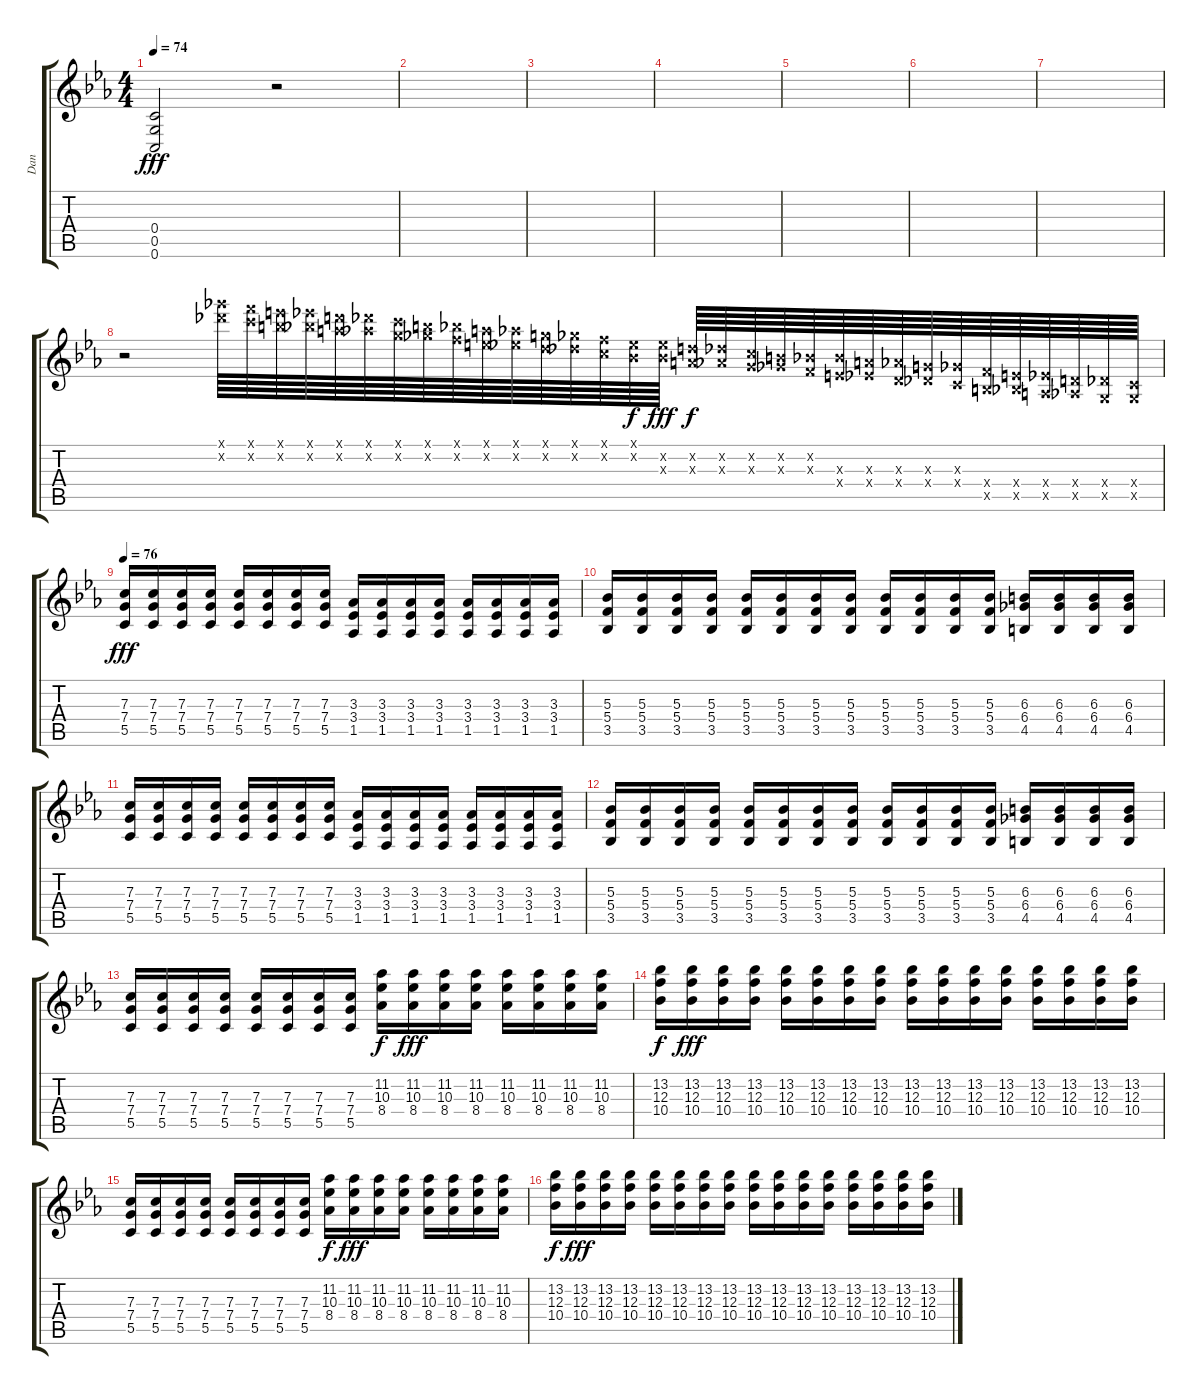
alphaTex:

\track ("Dan" "Dan") {instrument overdrivenguitar}
\staff {score tabs}
\tuning (D4 A3 F3 C3 G2 C2) {hide}
\ts (4 4)
\tempo 74
\clef g2
\ks cminor
(0.4 0.5 0.6).2{dy fff volume 0} r.2 |
|
|
|
|
|
|
r.2 (16.1{x} 16.2{x}).64{volume 16} (15.1{x} 15.2{x}).64 (14.1{x} 14.2{x}).64 (13.1{x} 13.2{x}).64 (12.1{x} 12.2{x}).64 (11.1{x} 11.2{x}).64 (10.1{x} 10.2{x}).64 (9.1{x} 9.2{x}).64 (8.1{x} 8.2{x}).64 (7.1{x} 7.2{x}).64 (6.1{x} 6.2{x}).64 (5.1{x} 5.2{x}).64 (4.1{x} 4.2{x}).64 (3.1{x} 3.2{x}).64 (1.1{x} 1.2{x}).64{dy f} (6.2{x} 5.3{x}).64{dy fff} (5.2{x} 4.3{x}).64{dy f} (4.2{x} 3.3{x}).64 (3.2{x} 2.3{x}).64 (2.2{x} 1.3{x}).64 (1.2{x} 0.3{x}).64 (5.3{x} 4.4{x}).64 (4.3{x} 3.4{x}).64 (3.3{x} 2.4{x}).64 (2.3{x} 1.4{x}).64 (1.3{x} 0.4{x}).64 (5.4{x} 4.5{x}).64 (4.4{x} 3.5{x}).64 (3.4{x} 2.5{x}).64 (2.4{x} 1.5{x}).64 (1.4{x} 0.5{x}).64 (0.4{x} 0.5{x}).64 |
\tempo 76
(7.3 7.4 5.5).16{dy fff volume 12} (7.3 7.4 5.5).16 (7.3 7.4 5.5).16 (7.3 7.4 5.5).16 (7.3 7.4 5.5).16 (7.3 7.4 5.5).16 (7.3 7.4 5.5).16 (7.3 7.4 5.5).16 (3.3 3.4 1.5).16 (3.3 3.4 1.5).16 (3.3 3.4 1.5).16 (3.3 3.4 1.5).16 (3.3 3.4 1.5).16 (3.3 3.4 1.5).16 (3.3 3.4 1.5).16 (3.3 3.4 1.5).16 |
(5.3 5.4 3.5).16 (5.3 5.4 3.5).16 (5.3 5.4 3.5).16 (5.3 5.4 3.5).16 (5.3 5.4 3.5).16 (5.3 5.4 3.5).16 (5.3 5.4 3.5).16 (5.3 5.4 3.5).16 (5.3 5.4 3.5).16 (5.3 5.4 3.5).16 (5.3 5.4 3.5).16 (5.3 5.4 3.5).16 (6.3 6.4 4.5).16 (6.3 6.4 4.5).16 (6.3 6.4 4.5).16 (6.3 6.4 4.5).16 |
(7.3 7.4 5.5).16 (7.3 7.4 5.5).16 (7.3 7.4 5.5).16 (7.3 7.4 5.5).16 (7.3 7.4 5.5).16 (7.3 7.4 5.5).16 (7.3 7.4 5.5).16 (7.3 7.4 5.5).16 (3.3 3.4 1.5).16 (3.3 3.4 1.5).16 (3.3 3.4 1.5).16 (3.3 3.4 1.5).16 (3.3 3.4 1.5).16 (3.3 3.4 1.5).16 (3.3 3.4 1.5).16 (3.3 3.4 1.5).16 |
(5.3 5.4 3.5).16 (5.3 5.4 3.5).16 (5.3 5.4 3.5).16 (5.3 5.4 3.5).16 (5.3 5.4 3.5).16 (5.3 5.4 3.5).16 (5.3 5.4 3.5).16 (5.3 5.4 3.5).16 (5.3 5.4 3.5).16 (5.3 5.4 3.5).16 (5.3 5.4 3.5).16 (5.3 5.4 3.5).16 (6.3 6.4 4.5).16 (6.3 6.4 4.5).16 (6.3 6.4 4.5).16 (6.3 6.4 4.5).16 |
(7.3 7.4 5.5).16 (7.3 7.4 5.5).16 (7.3 7.4 5.5).16 (7.3 7.4 5.5).16 (7.3 7.4 5.5).16 (7.3 7.4 5.5).16 (7.3 7.4 5.5).16 (7.3 7.4 5.5).16 (11.2 10.3 8.4).16{dy f} (11.2 10.3 8.4).16{dy fff} (11.2 10.3 8.4).16 (11.2 10.3 8.4).16 (11.2 10.3 8.4).16 (11.2 10.3 8.4).16 (11.2 10.3 8.4).16 (11.2 10.3 8.4).16 |
(13.2 12.3 10.4).16{dy f} (13.2 12.3 10.4).16{dy fff} (13.2 12.3 10.4).16 (13.2 12.3 10.4).16 (13.2 12.3 10.4).16 (13.2 12.3 10.4).16 (13.2 12.3 10.4).16 (13.2 12.3 10.4).16 (13.2 12.3 10.4).16 (13.2 12.3 10.4).16 (13.2 12.3 10.4).16 (13.2 12.3 10.4).16 (13.2 12.3 10.4).16 (13.2 12.3 10.4).16 (13.2 12.3 10.4).16 (13.2 12.3 10.4).16 |
(7.3 7.4 5.5).16 (7.3 7.4 5.5).16 (7.3 7.4 5.5).16 (7.3 7.4 5.5).16 (7.3 7.4 5.5).16 (7.3 7.4 5.5).16 (7.3 7.4 5.5).16 (7.3 7.4 5.5).16 (11.2 10.3 8.4).16{dy f} (11.2 10.3 8.4).16{dy fff} (11.2 10.3 8.4).16 (11.2 10.3 8.4).16 (11.2 10.3 8.4).16 (11.2 10.3 8.4).16 (11.2 10.3 8.4).16 (11.2 10.3 8.4).16 |
(13.2 12.3 10.4).16{dy f} (13.2 12.3 10.4).16{dy fff} (13.2 12.3 10.4).16 (13.2 12.3 10.4).16 (13.2 12.3 10.4).16 (13.2 12.3 10.4).16 (13.2 12.3 10.4).16 (13.2 12.3 10.4).16 (13.2 12.3 10.4).16 (13.2 12.3 10.4).16 (13.2 12.3 10.4).16 (13.2 12.3 10.4).16 (13.2 12.3 10.4).16 (13.2 12.3 10.4).16 (13.2 12.3 10.4).16 (13.2 12.3 10.4).16
